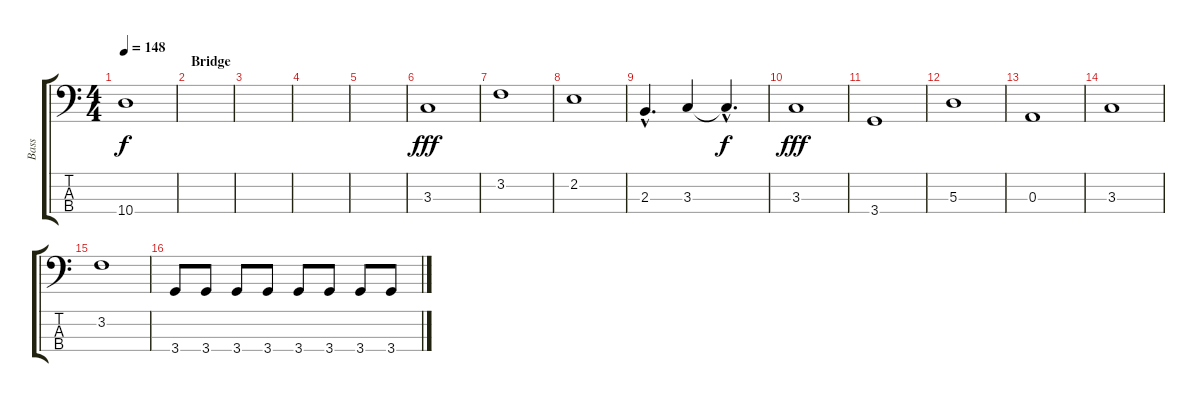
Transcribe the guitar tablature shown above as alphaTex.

\track ("Bass" "Bass") {instrument electricbasspick}
\staff {score tabs}
\tuning (G2 D2 A1 E1) {hide}
\ts (4 4)
\tempo 148
\clef f4
\ks c
10.4.1{dy f} |
\section ("" "Bridge")
|
|
|
|
3.3.1{dy fff} |
3.2.1 |
2.2.1 |
2.3{hac}.4{d} 3.3.4 3.3{hac t}.4{d dy f} |
3.3.1{dy fff} |
3.4.1 |
5.3.1 |
0.3.1 |
3.3.1 |
3.2.1 |
3.4.8 3.4.8 3.4.8 3.4.8 3.4.8 3.4.8 3.4.8 3.4.8
